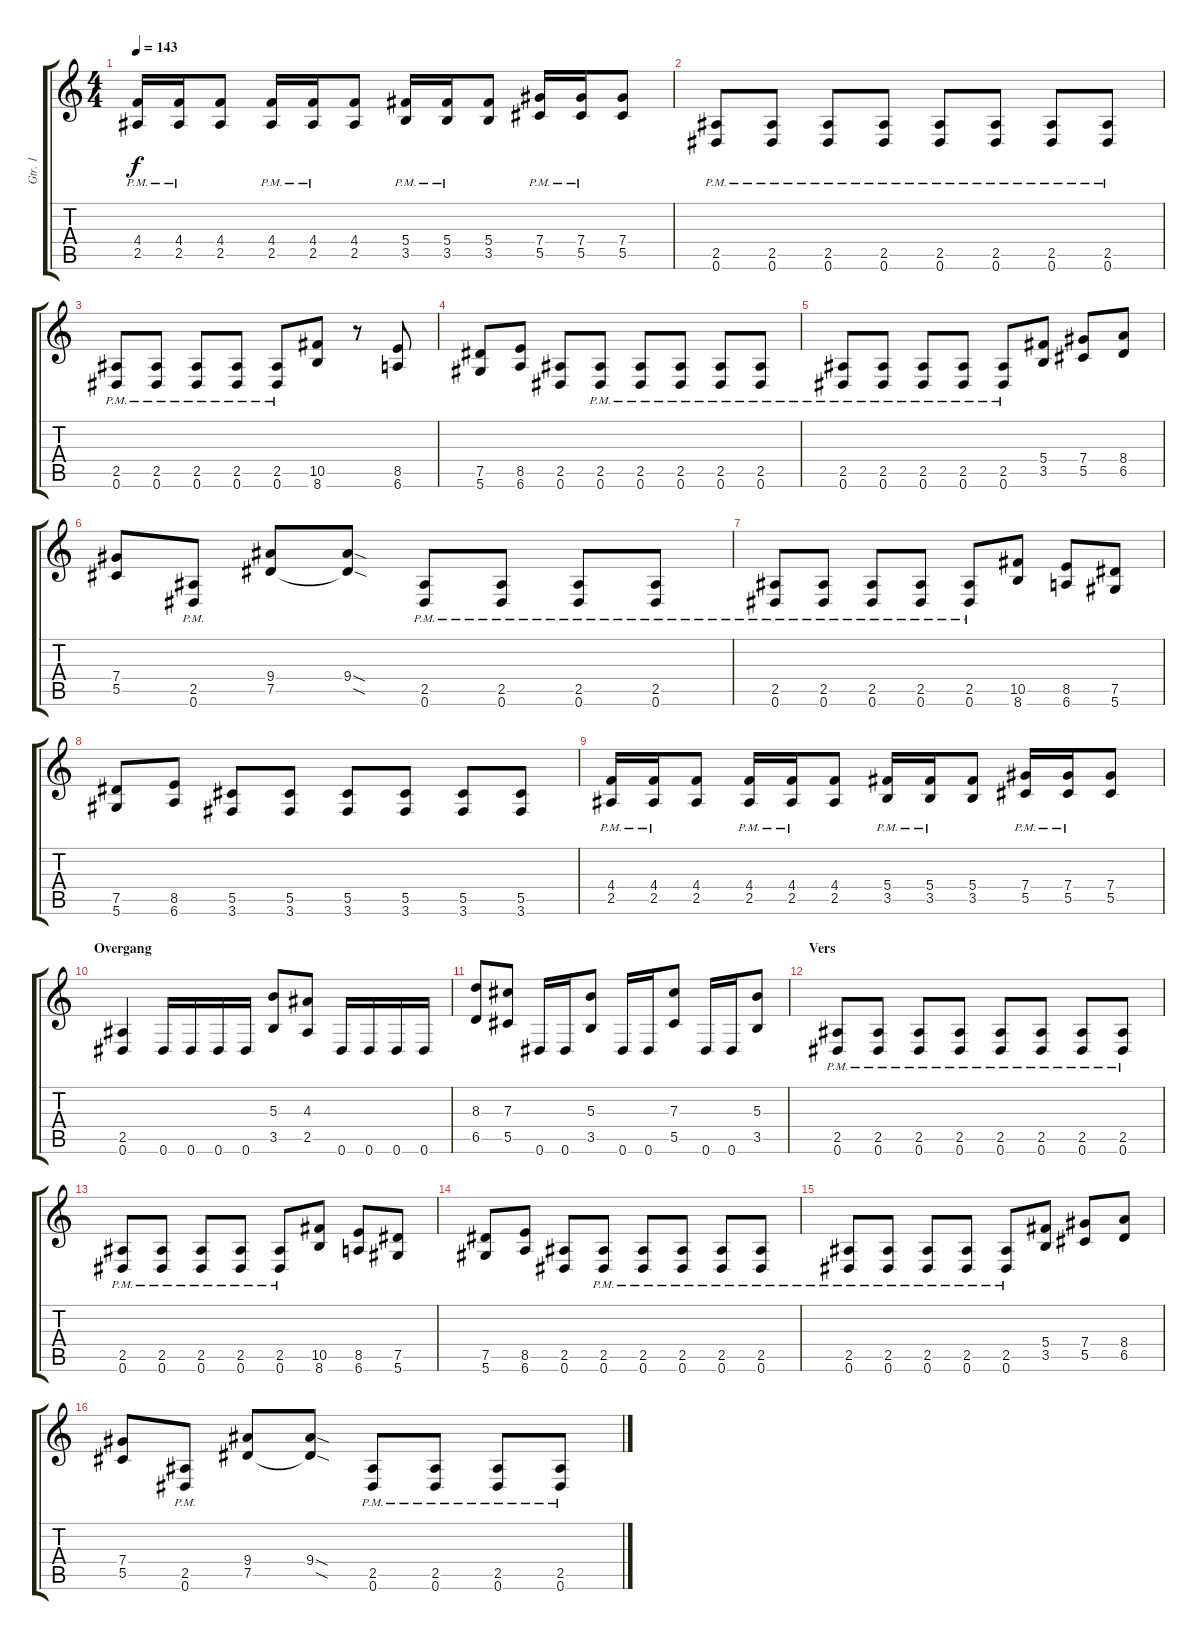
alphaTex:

\track ("Gtr. 1" "Gtr. 1") {instrument distortionguitar}
\staff {score tabs}
\tuning (Eb4 Bb3 Gb3 Db3 Ab2 Eb2) {hide}
\ts (4 4)
\tempo 143
\clef g2
\ks c
(4.4 2.5{pm}).16{dy f} (4.4 2.5{pm}).16 (4.4 2.5).8 (4.4 2.5{pm}).16 (4.4 2.5{pm}).16 (4.4 2.5).8 (5.4 3.5{pm}).16 (5.4 3.5{pm}).16 (5.4 3.5).8 (7.4 5.5{pm}).16 (7.4 5.5{pm}).16 (7.4 5.5).8 |
(2.5{pm} 0.6).8 (2.5{pm} 0.6).8 (2.5{pm} 0.6).8 (2.5{pm} 0.6).8 (2.5{pm} 0.6).8 (2.5{pm} 0.6).8 (2.5{pm} 0.6).8 (2.5{pm} 0.6).8 |
(2.5{pm} 0.6).8 (2.5{pm} 0.6).8 (2.5{pm} 0.6).8 (2.5{pm} 0.6).8 (2.5{pm} 0.6).8 (10.5 8.6).8 r.8 (8.5 6.6).8 |
(7.5 5.6).8 (8.5 6.6).8 (2.5 0.6).8 (2.5{pm} 0.6).8 (2.5{pm} 0.6).8 (2.5{pm} 0.6).8 (2.5{pm} 0.6).8 (2.5{pm} 0.6).8 |
(2.5{pm} 0.6).8 (2.5{pm} 0.6).8 (2.5{pm} 0.6).8 (2.5{pm} 0.6).8 (2.5{pm} 0.6).8 (5.4 3.5).8 (7.4 5.5).8 (8.4 6.5).8 |
(7.4 5.5).8 (2.5{pm} 0.6).8 (9.4 7.5).8 (9.4{sod} 7.5{sod t}).8 (2.5{pm} 0.6).8 (2.5{pm} 0.6).8 (2.5{pm} 0.6).8 (2.5{pm} 0.6).8 |
(2.5{pm} 0.6).8 (2.5{pm} 0.6).8 (2.5{pm} 0.6).8 (2.5{pm} 0.6).8 (2.5{pm} 0.6).8 (10.5 8.6).8 (8.5 6.6).8 (7.5 5.6).8 |
(7.5 5.6).8 (8.5 6.6).8 (5.5 3.6).8 (5.5 3.6).8 (5.5 3.6).8 (5.5 3.6).8 (5.5 3.6).8 (5.5 3.6).8 |
(4.4 2.5{pm}).16 (4.4 2.5{pm}).16 (4.4 2.5).8 (4.4 2.5{pm}).16 (4.4 2.5{pm}).16 (4.4 2.5).8 (5.4 3.5{pm}).16 (5.4 3.5{pm}).16 (5.4 3.5).8 (7.4 5.5{pm}).16 (7.4 5.5{pm}).16 (7.4 5.5).8 |
\section ("" "Overgang")
(2.5 0.6).4 0.6.16 0.6.16 0.6.16 0.6.16 (5.3 3.5).8 (4.3 2.5).8 0.6.16 0.6.16 0.6.16 0.6.16 |
(8.3 6.5).8 (7.3 5.5).8 0.6.16 0.6.16 (5.3 3.5).8 0.6.16 0.6.16 (7.3 5.5).8 0.6.16 0.6.16 (5.3 3.5).8 |
\section ("" "Vers")
(2.5{pm} 0.6).8 (2.5{pm} 0.6).8 (2.5{pm} 0.6).8 (2.5{pm} 0.6).8 (2.5{pm} 0.6).8 (2.5{pm} 0.6).8 (2.5{pm} 0.6).8 (2.5{pm} 0.6).8 |
(2.5{pm} 0.6).8 (2.5{pm} 0.6).8 (2.5{pm} 0.6).8 (2.5{pm} 0.6).8 (2.5{pm} 0.6).8 (10.5 8.6).8 (8.5 6.6).8 (7.5 5.6).8 |
(7.5 5.6).8 (8.5 6.6).8 (2.5 0.6).8 (2.5{pm} 0.6).8 (2.5{pm} 0.6).8 (2.5{pm} 0.6).8 (2.5{pm} 0.6).8 (2.5{pm} 0.6).8 |
(2.5{pm} 0.6).8 (2.5{pm} 0.6).8 (2.5{pm} 0.6).8 (2.5{pm} 0.6).8 (2.5{pm} 0.6).8 (5.4 3.5).8 (7.4 5.5).8 (8.4 6.5).8 |
(7.4 5.5).8 (2.5{pm} 0.6).8 (9.4 7.5).8 (9.4{sod} 7.5{sod t}).8 (2.5{pm} 0.6).8 (2.5{pm} 0.6).8 (2.5{pm} 0.6).8 (2.5{pm} 0.6).8
